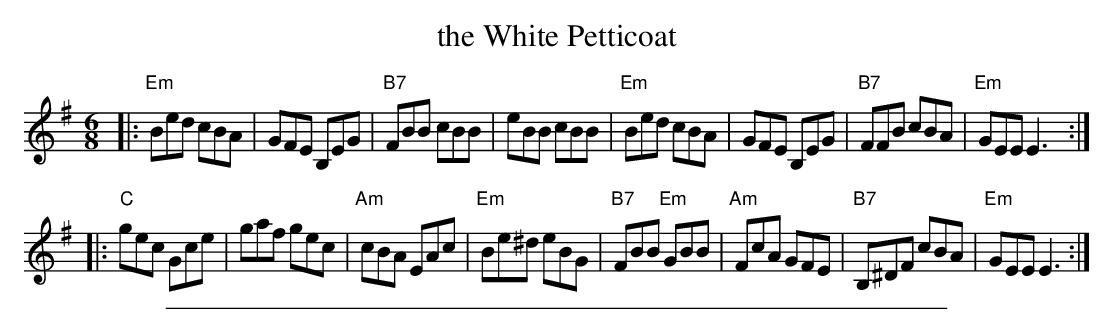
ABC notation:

X:1
T: the White Petticoat
M:6/8
L:1/8
K:Em
|:"Em"Bed cBA | GFE B,EG | "B7"FBB cBB |     eBB cBB \
| "Em"Bed cBA | GFE B,EG | "B7"FFB cBA | "Em"GEE E3 :|
|: "C"gec Gce | gaf gec | "Am"cBA EAc | "Em"Be^d eBG \
| "B7"FBB "Em"GBB | "Am"FcA GFE | "B7"B,^DF cBA | "Em"GEE E3 :|
